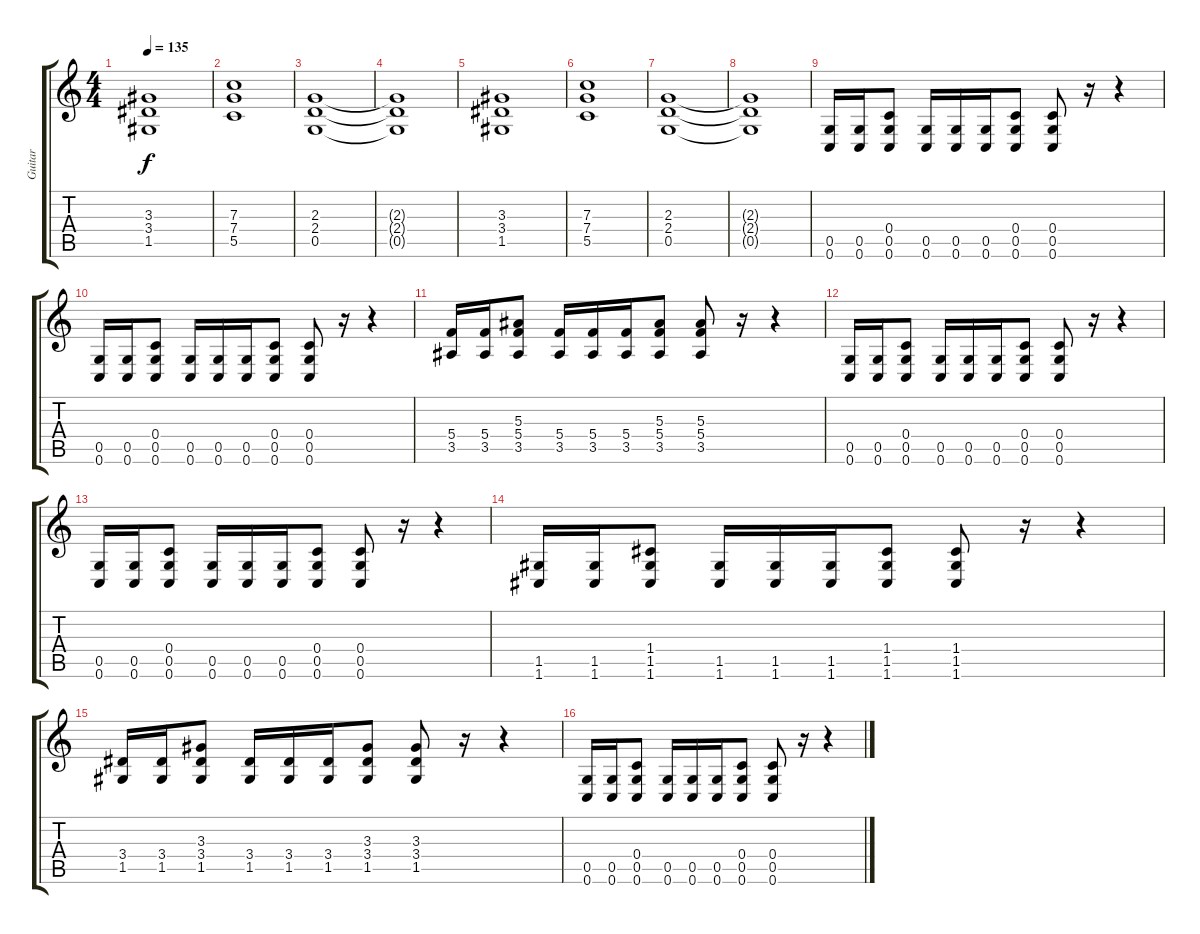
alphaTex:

\track ("Guitar" "Guitar") {instrument overdrivenguitar}
\staff {score tabs}
\tuning (D4 A3 F3 C3 G2 C2) {hide}
\ts (4 4)
\tempo 135
\clef g2
\ks c
(3.3 3.4 1.5).1{dy f} |
(7.3 7.4 5.5).1 |
(2.3 2.4 0.5).1 |
(2.3{t} 2.4{t} 0.5{t}).1 |
(3.3 3.4 1.5).1 |
(7.3 7.4 5.5).1 |
(2.3 2.4 0.5).1 |
(2.3{t} 2.4{t} 0.5{t}).1 |
(0.5 0.6).16 (0.5 0.6).16 (0.4 0.5 0.6).8 (0.5 0.6).16 (0.5 0.6).16 (0.5 0.6).16 (0.4 0.5 0.6).8 (0.4 0.5 0.6).8 r.16 r.4 |
(0.5 0.6).16 (0.5 0.6).16 (0.4 0.5 0.6).8 (0.5 0.6).16 (0.5 0.6).16 (0.5 0.6).16 (0.4 0.5 0.6).8 (0.4 0.5 0.6).8 r.16 r.4 |
(5.4 3.5).16 (5.4 3.5).16 (5.3 5.4 3.5).8 (5.4 3.5).16 (5.4 3.5).16 (5.4 3.5).16 (5.3 5.4 3.5).8 (5.3 5.4 3.5).8 r.16 r.4 |
(0.5 0.6).16 (0.5 0.6).16 (0.4 0.5 0.6).8 (0.5 0.6).16 (0.5 0.6).16 (0.5 0.6).16 (0.4 0.5 0.6).8 (0.4 0.5 0.6).8 r.16 r.4 |
(0.5 0.6).16 (0.5 0.6).16 (0.4 0.5 0.6).8 (0.5 0.6).16 (0.5 0.6).16 (0.5 0.6).16 (0.4 0.5 0.6).8 (0.4 0.5 0.6).8 r.16 r.4 |
(1.5 1.6).16 (1.5 1.6).16 (1.4 1.5 1.6).8 (1.5 1.6).16 (1.5 1.6).16 (1.5 1.6).16 (1.4 1.5 1.6).8 (1.4 1.5 1.6).8 r.16 r.4 |
(3.4 1.5).16 (3.4 1.5).16 (3.3 3.4 1.5).8 (3.4 1.5).16 (3.4 1.5).16 (3.4 1.5).16 (3.3 3.4 1.5).8 (3.3 3.4 1.5).8 r.16 r.4 |
(0.5 0.6).16 (0.5 0.6).16 (0.4 0.5 0.6).8 (0.5 0.6).16 (0.5 0.6).16 (0.5 0.6).16 (0.4 0.5 0.6).8 (0.4 0.5 0.6).8 r.16 r.4
